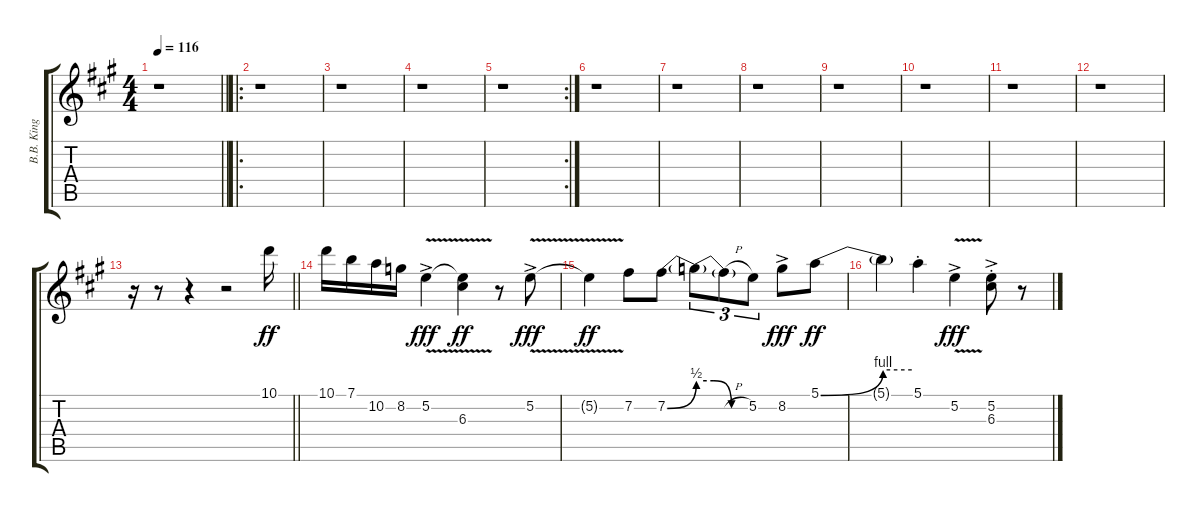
\track ("B.B. King - Lead Guitar" "B.B. King ") {instrument overdrivenguitar}
\staff {score tabs}
\tuning (E4 B3 G3 D3 A2 E2) {hide}
\ts (4 4)
\tempo 116
\clef g2
\barLineRight lightlight
\ks a
r.1{dy ff} |
\ro
r.1 |
r.1 |
r.1 |
\rc 2
r.1 |
r.1 |
r.1 |
r.1 |
r.1 |
r.1 |
r.1 |
r.1 |
\barLineRight lightlight
r.16 r.8 r.4 r.2 10.1.16 |
10.1.16 7.1.16 10.2.16 8.2.16 5.2{v ac}.4{dy fff} (5.2{t} 6.3).4{dy ff} r.8 5.2{v ac}.8{dy fff} |
5.2{v t}.4{dy ff} 7.2.8 7.2{be (bend 0 0 60 2)}.8 7.2{be (custom 0 2 20 2 40 0 60 0) t}.8{tu (3 2)} 7.2{h t}.8{tu (3 2)} 5.2.8{tu (3 2)} 8.2{ac}.8{dy fff} 5.1{be (bend 0 0 60 4)}.8{dy ff} |
5.1{be (hold 0 4 60 4) t}.4 5.1{st}.4 5.2{v ac}.4{dy fff} (5.2{ac st} 6.3{ac st}).8 r.8
